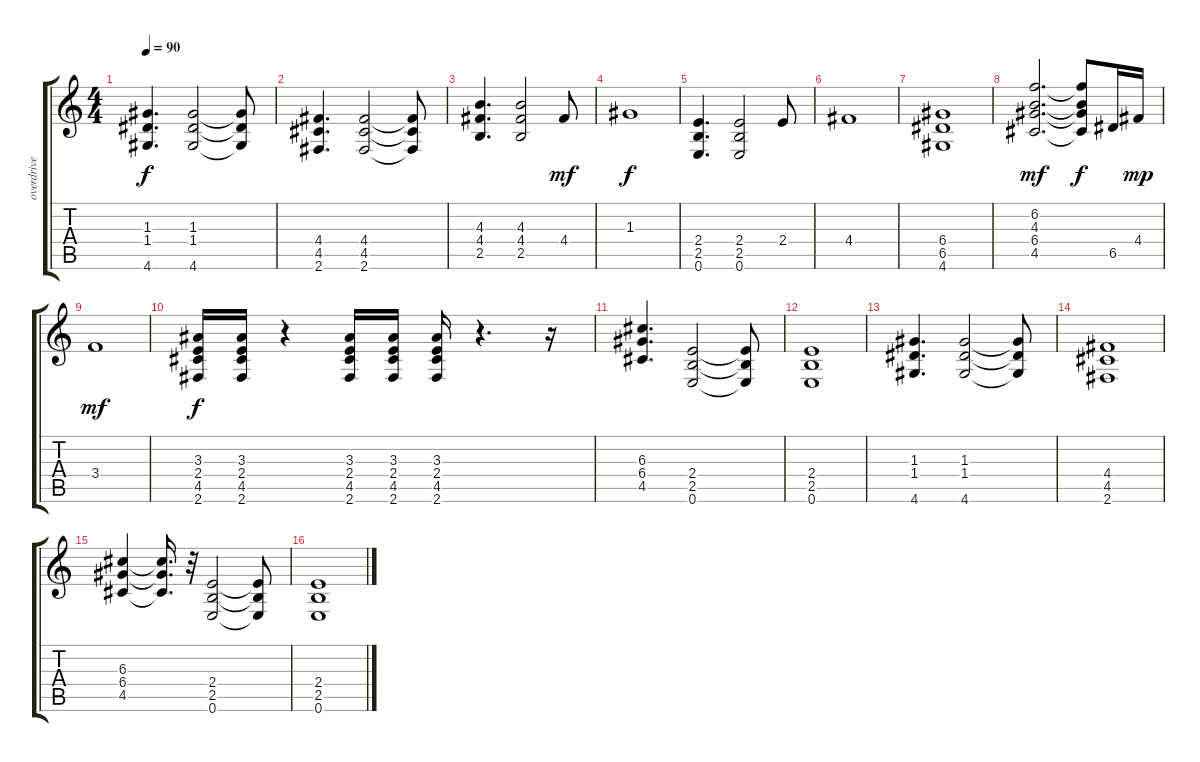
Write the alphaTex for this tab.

\track ("overdrive gtr" "overdrive ") {instrument distortionguitar}
\staff {score tabs}
\tuning (E4 B3 G3 D3 A2 E2) {hide}
\ts (4 4)
\tempo 90
\clef g2
\ks c
(1.3 1.4 4.6).4{d dy f} (1.3 1.4 4.6).2 (1.3{t} 1.4{t} 4.6{t}).8 |
(4.4 4.5 2.6).4{d} (4.4 4.5 2.6).2 (4.4{t} 4.5{t} 2.6{t}).8 |
(4.3 4.4 2.5).4{d} (4.3 4.4 2.5).2 4.4.8{dy mf} |
1.3.1{dy f} |
(2.4 2.5 0.6).4{d} (2.4 2.5 0.6).2 2.4.8 |
4.4.1 |
(6.4 6.5 4.6).1 |
(6.2 4.3 6.4 4.5).2{d dy mf} (6.2{t} 4.3{t} 6.4{t} 4.5{t}).8{dy f} 6.5.16 4.4.16{dy mp} |
3.4.1{dy mf} |
(3.3 2.4 4.5 2.6).16{dy f} (3.3 2.4 4.5 2.6).16 r.4 (3.3 2.4 4.5 2.6).16 (3.3 2.4 4.5 2.6).16 (3.3 2.4 4.5 2.6).16 r.4{d} r.16 |
(6.3 6.4 4.5).4{d} (2.4 2.5 0.6).2 (2.4{t} 2.5{t} 0.6{t}).8 |
(2.4 2.5 0.6).1 |
(1.3 1.4 4.6).4{d} (1.3 1.4 4.6).2 (1.3{t} 1.4{t} 4.6{t}).8 |
(4.4 4.5 2.6).1 |
(6.3 6.4 4.5).4 (6.3{t} 6.4{t} 4.5{t}).16{d} r.32 (2.4 2.5 0.6).2 (2.4{t} 2.5{t} 0.6{t}).8 |
(2.4 2.5 0.6).1
